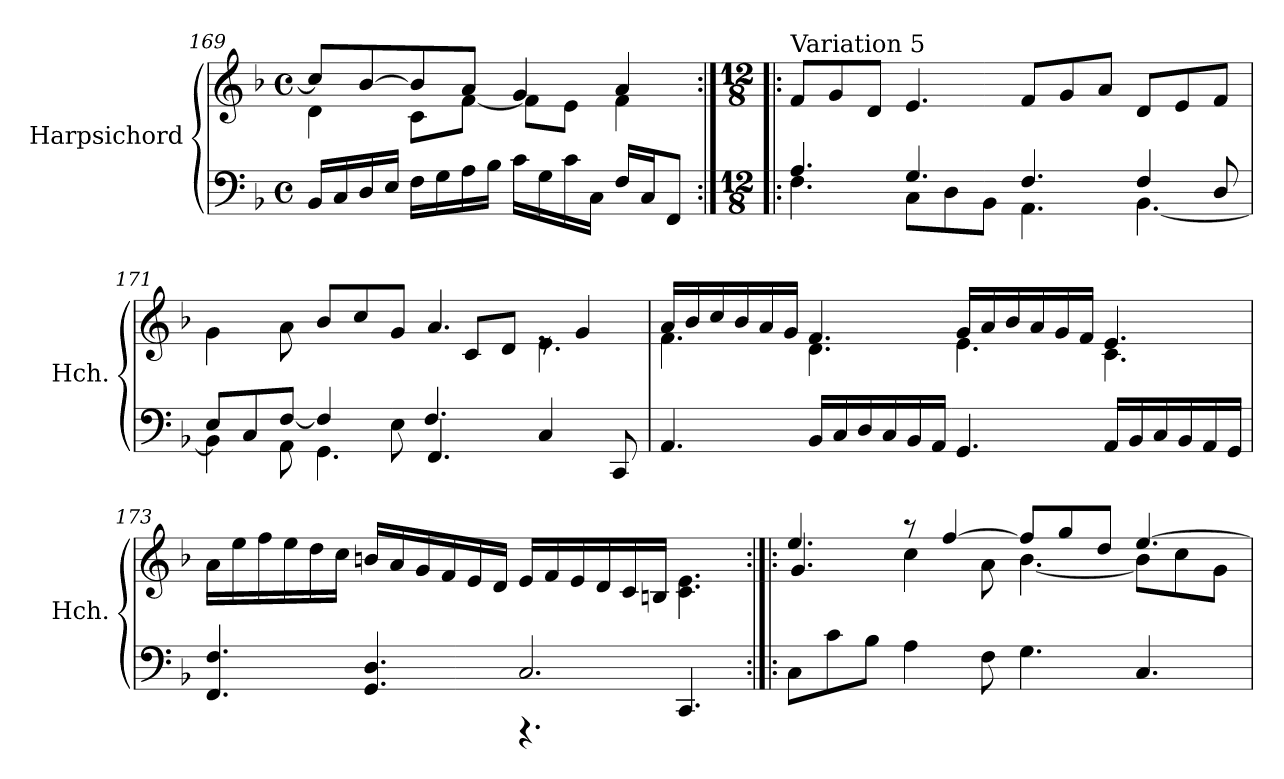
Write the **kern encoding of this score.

**kern	**kern
*part1	*part1
*staff2	*staff1
*I"Harpsichord	*
*I'Hch.	*
*clefF4	*clefG2
*k[b-]	*k[b-]
*M4/4	*M4/4
*met(c)	*met(c)
=169	=169
*	*^
16BB-/LL	8cc/L]	4d\
16C/	.	.
16D/	[8b-/	.
16E/JJ	.	.
16F\LL	8b-/]	8c\L
16G\	.	.
16A\	8a/J	[8f\J
16B-\JJ	.	.
16c\LL	4g/	8f\L]
16G\	.	.
16c\	.	8e\J
16C\JJ	.	.
16F/LL	4a/	4f\
16C/J	.	.
8FF/J	.	.
*	*v	*v
!!LO:LB:g=z
=170:|!|:	=170:|!|:
*M12/8	*M12/8
*	*MM125
*^	*
!	!	!LO:TX:t=Variation 5
4.A/	4.F\	8f/L
.	.	8g/
.	.	8d/J
4.G/	8C\L	4.e/
.	8D\	.
.	8BB-\J	.
4.F/	4.AA\	8f/L
.	.	8g/
.	.	8a/J
4F/	[4.BB-\	8d/L
.	.	8e/
8D/	.	8f/J
=171	=171	=171
*	*	*^
4BB-\]	8E/L	4g\	2..ryy
.	8C/	.	.
8AA\	[8F/J	8a\	.
4.GG\	4F/]	8b-/L	.
.	.	8cc/	.
.	8E\	8g/J	.
4.FF/	4.F/	4.a/	.
.	.	.	8c/L
.	.	.	8d/J
4C/	4.ryy	8re	4.e\
.	.	4g/	.
8CC/	.	.	.
*v	*v	*	*
=172	=172	=172
4.AA/	16a/LL	4.f\
.	16b-/	.
.	16cc/	.
.	16b-/	.
.	16a/	.
.	16g/JJ	.
16BB-/LL	4.f/	4.d\
16C/	.	.
16D/	.	.
16C/	.	.
16BB-/	.	.
16AA/JJ	.	.
4.GG/	16g/LL	4.e\
.	16a/	.
.	16b-/	.
.	16a/	.
.	16g/	.
.	16f/JJ	.
16AA/LL	4.e/	4.c\
16BB-/	.	.
16C/	.	.
16BB-/	.	.
16AA/	.	.
16GG/JJ	.	.
*	*v	*v
!!LO:LB:g=z
=173	=173
*^	*
4.FF/ 4.F/	2.ryy	16a\LL
.	.	16ee\
.	.	16ff\
.	.	16ee\
.	.	16dd\
.	.	16cc\JJ
4.GG/ 4.D/	.	16bn/LL
.	.	16a/
.	.	16g/
.	.	16f/
.	.	16e/
.	.	16d/JJ
4.rFFF	2.C/	16e/LL
.	.	16f/
.	.	16e/
.	.	16d/
.	.	16c/
.	.	16Bn/JJ
4.CC/	.	4.c\ 4.e\
*v	*v	*
=174:|!|:	=174:|!|:
*	*^
8C\L	4.ee/	4.g/
8c\	.	.
8B-\J	.	.
4A\	8r	4cc\
.	[4ff/	.
8F\	.	8a\
4.G\	8ff/L]	[4.b-\
.	8gg/	.
.	8dd/J	.
4.C/	[4.ee/	8b-\L]
.	.	8cc\
.	.	8g\J
*	*v	*v
=	=
*-	*-
